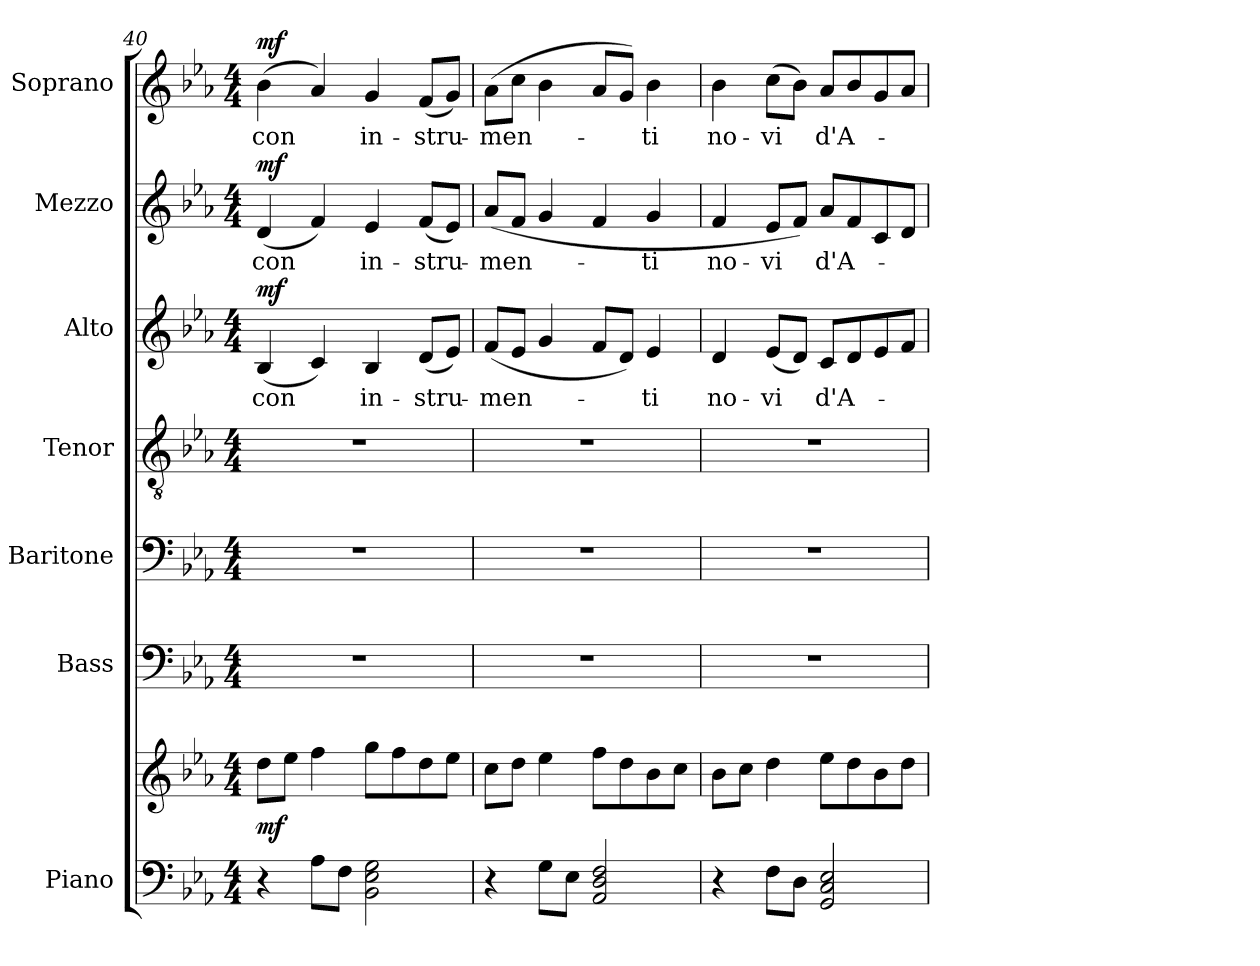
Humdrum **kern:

**kern	**kern	**dynam	**kern	**kern	**kern	**kern	**text	**dynam	**kern	**text	**dynam	**kern	**text	**dynam
*part7	*part7	*part7	*part6	*part5	*part4	*part3	*part3	*part3	*part2	*part2	*part2	*part1	*part1	*part1
*staff8	*staff7	*staff7/8	*staff6	*staff5	*staff4	*staff3	*staff3	*staff3	*staff2	*staff2	*staff2	*staff1	*staff1	*staff1
*I"Piano	*	*	*I"Bass	*I"Baritone	*I"Tenor	*I"Alto	*	*	*I"Mezzo	*	*	*I"Soprano	*	*
*I'Pno.	*	*	*I'B.	*I'Bar.	*I'T.	*I'A.	*	*	*I'M.	*	*	*I'S.	*	*
!!LO:PB:g=z
*clefF4	*clefG2	*	*clefF4	*clefF4	*clefGv2	*clefG2	*	*	*clefG2	*	*	*clefG2	*	*
*	*	*	*	*	*ITrd7c12	*	*	*	*	*	*	*	*	*
*k[b-e-a-]	*k[b-e-a-]	*	*k[b-e-a-]	*k[b-e-a-]	*k[b-e-a-]	*k[b-e-a-]	*	*	*k[b-e-a-]	*	*	*k[b-e-a-]	*	*
*E-:	*E-:	*	*E-:	*E-:	*E-:	*E-:	*	*	*E-:	*	*	*E-:	*	*
*M4/4	*M4/4	*	*M4/4	*M4/4	*M4/4	*M4/4	*	*	*M4/4	*	*	*M4/4	*	*
*MM50	*MM50	*	*MM50	*MM50	*MM50	*MM50	*	*	*MM50	*	*	*MM50	*	*
=40	=40	=40	=40	=40	=40	=40	=40	=40	=40	=40	=40	=40	=40	=40
!	!	!	!	!	!	!	!LO:LY:b:color=#000000	!	!	!	!	!	!	!
!	!	!	!	!	!	!	!	!	!	!LO:LY:b:color=#000000	!	!	!	!
!	!	!	!	!	!	!	!	!	!	!	!	!	!LO:LY:b:color=#000000	!
4r	8ddi\L	mf	1r	1r	1r	(4B-i/	con	mf	(4di/	con	mf	(4b-i\	con	mf
.	8ee-i\J	.	.	.	.	.	.	.	.	.	.	.	.	.
8A-i\L	4ffi\	.	.	.	.	4ci/)	.	.	4fi/)	.	.	4a-i/)	.	.
8Fi\J	.	.	.	.	.	.	.	.	.	.	.	.	.	.
!	!	!	!	!	!	!	!LO:LY:b:color=#000000	!	!	!	!	!	!	!
!	!	!	!	!	!	!	!	!	!	!LO:LY:b:color=#000000	!	!	!	!
!	!	!	!	!	!	!	!	!	!	!	!	!	!LO:LY:b:color=#000000	!
2BB-i\ 2E-i 2Gi	8ggi\L	.	.	.	.	4B-i/	in-	.	4e-i/	in-	.	4gi/	in-	.
.	8ffi\	.	.	.	.	.	.	.	.	.	.	.	.	.
!	!	!	!	!	!	!	!LO:LY:b:color=#000000	!	!	!	!	!	!	!
!	!	!	!	!	!	!	!	!	!	!LO:LY:b:color=#000000	!	!	!	!
!	!	!	!	!	!	!	!	!	!	!	!	!	!LO:LY:b:color=#000000	!
.	8ddi\	.	.	.	.	(8di/L	-stru-	.	(8fi/L	-stru-	.	(8fi/L	-stru-	.
.	8ee-i\J	.	.	.	.	8e-i/J)	.	.	8e-i/J)	.	.	8gi/J)	.	.
=41	=41	=41	=41	=41	=41	=41	=41	=41	=41	=41	=41	=41	=41	=41
!	!	!	!	!	!	!	!LO:LY:b:color=#000000	!	!	!	!	!	!	!
!	!	!	!	!	!	!	!	!	!	!LO:LY:b:color=#000000	!	!	!	!
!	!	!	!	!	!	!	!	!	!	!	!	!	!LO:LY:b:color=#000000	!
4r	8cci\L	.	1r	1r	1r	(8fi/L	-men-	.	(8a-i/L	-men-	.	(8a-i\L	-men-	.
.	8ddi\J	.	.	.	.	8e-i/J	.	.	8fi/J	.	.	8cci\J	.	.
8Gi\L	4ee-i\	.	.	.	.	4gi/	.	.	4gi/	.	.	4b-i\	.	.
8E-i\J	.	.	.	.	.	.	.	.	.	.	.	.	.	.
2AA-i/ 2Di 2Fi	8ffi\L	.	.	.	.	8fi/L	.	.	4fi/	.	.	8a-i/L	.	.
.	8ddi\	.	.	.	.	8di/J)	.	.	.	.	.	8gi/J)	.	.
!	!	!	!	!	!	!	!LO:LY:b:color=#000000	!	!	!	!	!	!	!
!	!	!	!	!	!	!	!	!	!	!LO:LY:b:color=#000000	!	!	!	!
!	!	!	!	!	!	!	!	!	!	!	!	!	!LO:LY:b:color=#000000	!
.	8b-i\	.	.	.	.	4e-i/	-ti	.	4gi/	-ti	.	4b-i\	-ti	.
.	8cci\J	.	.	.	.	.	.	.	.	.	.	.	.	.
=42	=42	=42	=42	=42	=42	=42	=42	=42	=42	=42	=42	=42	=42	=42
!	!	!	!	!	!	!	!LO:LY:b:color=#000000	!	!	!	!	!	!	!
!	!	!	!	!	!	!	!	!	!	!LO:LY:b:color=#000000	!	!	!	!
!	!	!	!	!	!	!	!	!	!	!	!	!	!LO:LY:b:color=#000000	!
4r	8b-i\L	.	1r	1r	1r	4di/	no-	.	4fi/	no-	.	4b-i\	no-	.
.	8cci\J	.	.	.	.	.	.	.	.	.	.	.	.	.
!	!	!	!	!	!	!	!LO:LY:b:color=#000000	!	!	!	!	!	!	!
!	!	!	!	!	!	!	!	!	!	!LO:LY:b:color=#000000	!	!	!	!
!	!	!	!	!	!	!	!	!	!	!	!	!	!LO:LY:b:color=#000000	!
8Fi\L	4ddi\	.	.	.	.	(8e-i/L	-vi	.	8e-i/L	-vi	.	(8cci\L	-vi	.
8Di\J	.	.	.	.	.	8di/J)	.	.	8fi/J)	.	.	8b-i\J)	.	.
!	!	!	!	!	!	!	!LO:LY:b:color=#000000	!	!	!	!	!	!	!
!	!	!	!	!	!	!	!	!	!	!LO:LY:b:color=#000000	!	!	!	!
!	!	!	!	!	!	!	!	!	!	!	!	!	!LO:LY:b:color=#000000	!
2GGi/ 2Ci 2E-i	8ee-i\L	.	.	.	.	8ci/L	d'A-	.	8a-i/L	d'A-	.	8a-i/L	d'A-	.
.	8ddi\	.	.	.	.	8di/	.	.	8fi/	.	.	8b-i/	.	.
.	8b-i\	.	.	.	.	8e-i/	.	.	8ci/	.	.	8gi/	.	.
.	8ddi\J	.	.	.	.	8fi/J	.	.	8di/J	.	.	8a-i/J	.	.
=	=	=	=	=	=	=	=	=	=	=	=	=	=	=
*-	*-	*-	*-	*-	*-	*-	*-	*-	*-	*-	*-	*-	*-	*-
